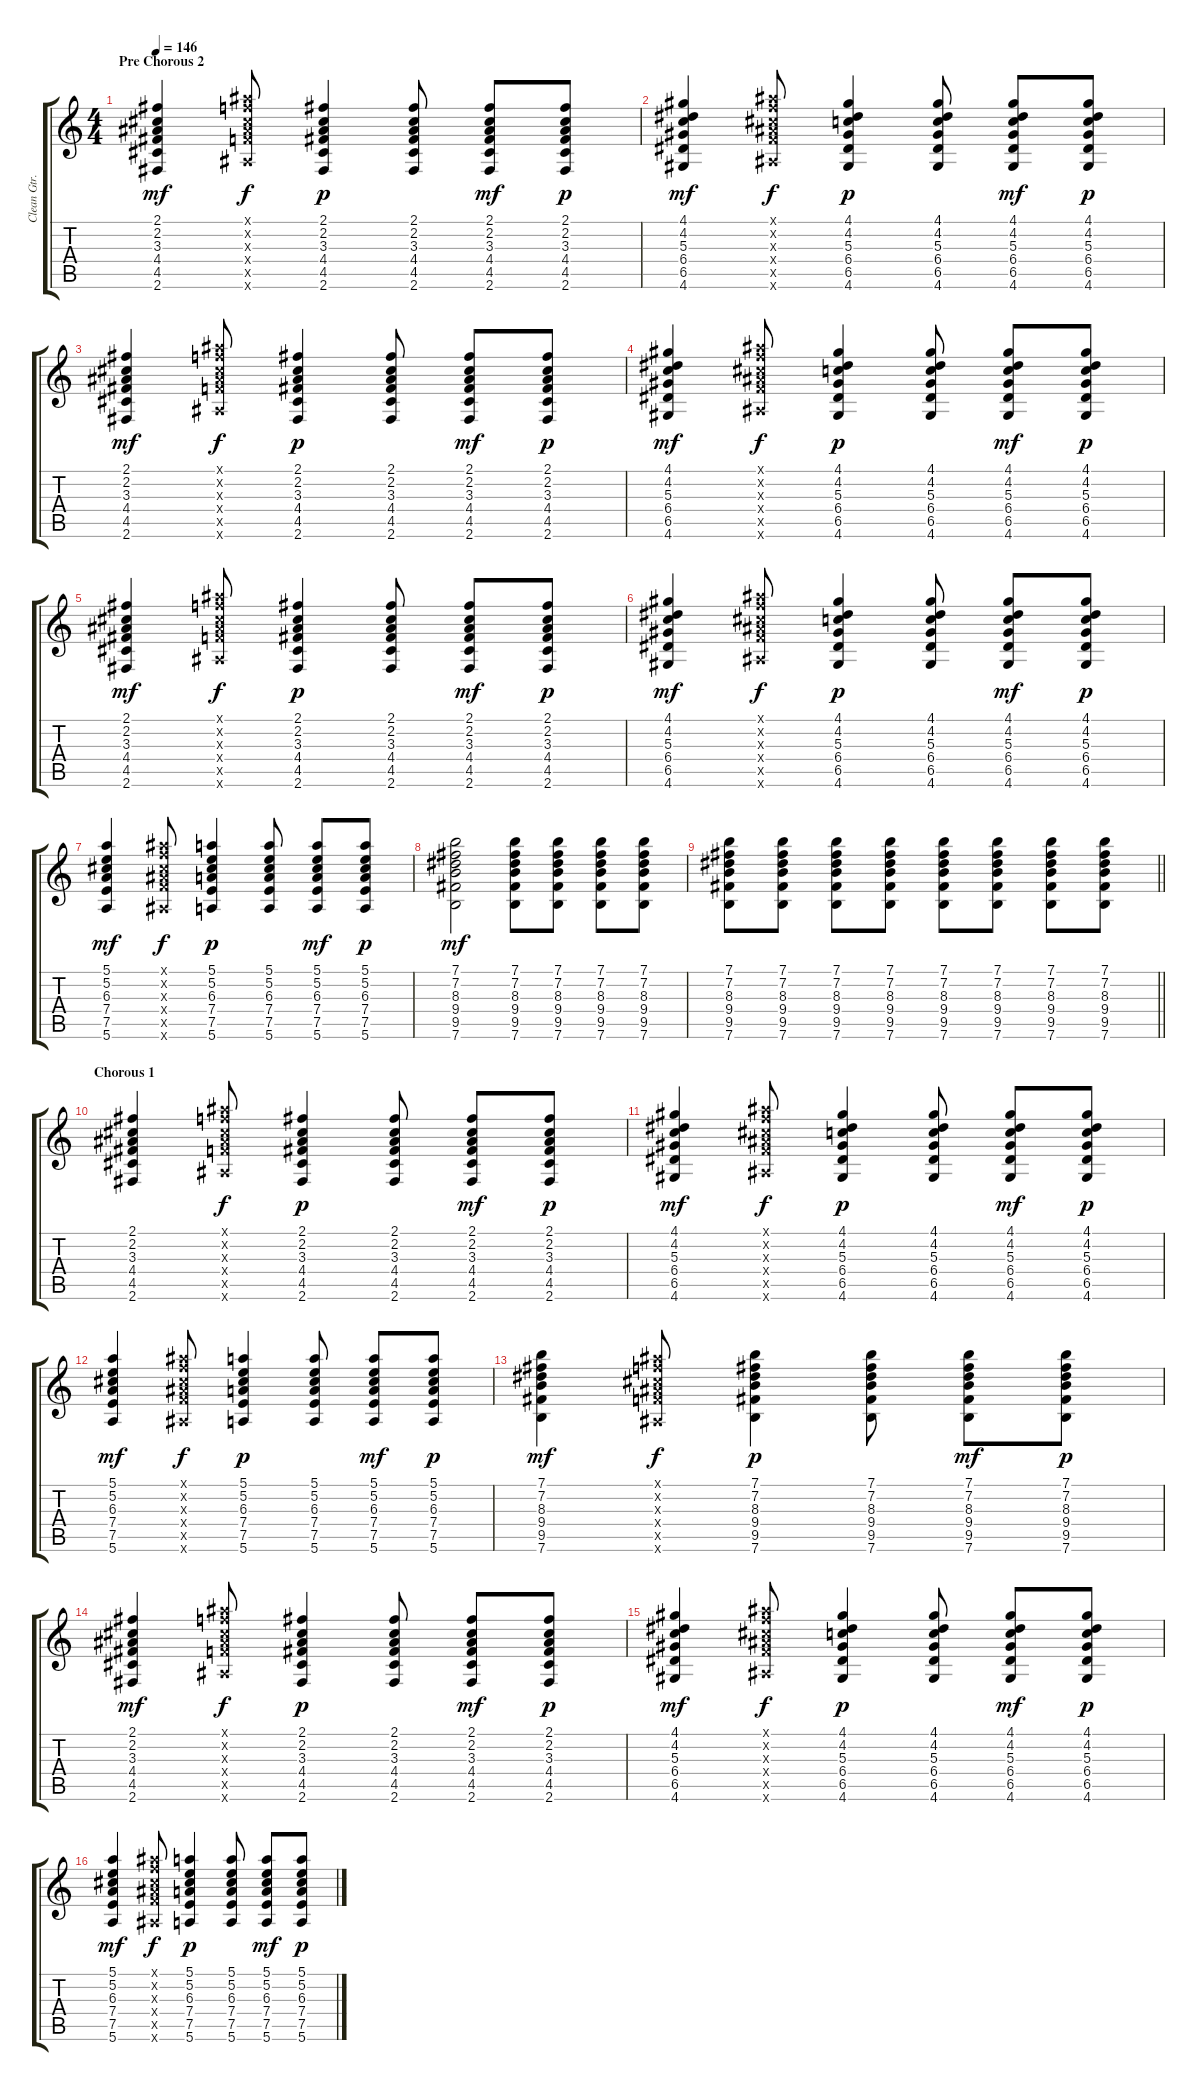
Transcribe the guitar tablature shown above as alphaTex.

\track ("Clean Gtr." "Clean Gtr.") {instrument electricguitarclean}
\staff {score tabs}
\tuning (E4 B3 G3 D3 A2 E2) {hide}
\ts (4 4)
\section ("" "Pre Chorous 2")
\tempo 146
\clef g2
\ks c
(2.1 2.2 3.3 4.4 4.5 2.6).4{dy mf} (6.1{x} 6.2{x} 6.3{x} 8.4{x} 8.5{x} 6.6{x}).8{dy f} (2.1 2.2 3.3 4.4 4.5 2.6).4{dy p} (2.1 2.2 3.3 4.4 4.5 2.6).8 (2.1 2.2 3.3 4.4 4.5 2.6).8{dy mf} (2.1 2.2 3.3 4.4 4.5 2.6).8{dy p} |
(4.1 4.2 5.3 6.4 6.5 4.6).4{dy mf} (6.1{x} 6.2{x} 6.3{x} 8.4{x} 8.5{x} 6.6{x}).8{dy f} (4.1 4.2 5.3 6.4 6.5 4.6).4{dy p} (4.1 4.2 5.3 6.4 6.5 4.6).8 (4.1 4.2 5.3 6.4 6.5 4.6).8{dy mf} (4.1 4.2 5.3 6.4 6.5 4.6).8{dy p} |
(2.1 2.2 3.3 4.4 4.5 2.6).4{dy mf} (6.1{x} 6.2{x} 6.3{x} 8.4{x} 8.5{x} 6.6{x}).8{dy f} (2.1 2.2 3.3 4.4 4.5 2.6).4{dy p} (2.1 2.2 3.3 4.4 4.5 2.6).8 (2.1 2.2 3.3 4.4 4.5 2.6).8{dy mf} (2.1 2.2 3.3 4.4 4.5 2.6).8{dy p} |
(4.1 4.2 5.3 6.4 6.5 4.6).4{dy mf} (6.1{x} 6.2{x} 6.3{x} 8.4{x} 8.5{x} 6.6{x}).8{dy f} (4.1 4.2 5.3 6.4 6.5 4.6).4{dy p} (4.1 4.2 5.3 6.4 6.5 4.6).8 (4.1 4.2 5.3 6.4 6.5 4.6).8{dy mf} (4.1 4.2 5.3 6.4 6.5 4.6).8{dy p} |
(2.1 2.2 3.3 4.4 4.5 2.6).4{dy mf} (6.1{x} 6.2{x} 6.3{x} 8.4{x} 8.5{x} 6.6{x}).8{dy f} (2.1 2.2 3.3 4.4 4.5 2.6).4{dy p} (2.1 2.2 3.3 4.4 4.5 2.6).8 (2.1 2.2 3.3 4.4 4.5 2.6).8{dy mf} (2.1 2.2 3.3 4.4 4.5 2.6).8{dy p} |
(4.1 4.2 5.3 6.4 6.5 4.6).4{dy mf} (6.1{x} 6.2{x} 6.3{x} 8.4{x} 8.5{x} 6.6{x}).8{dy f} (4.1 4.2 5.3 6.4 6.5 4.6).4{dy p} (4.1 4.2 5.3 6.4 6.5 4.6).8 (4.1 4.2 5.3 6.4 6.5 4.6).8{dy mf} (4.1 4.2 5.3 6.4 6.5 4.6).8{dy p} |
(5.1 5.2 6.3 7.4 7.5 5.6).4{dy mf} (6.1{x} 6.2{x} 6.3{x} 8.4{x} 8.5{x} 6.6{x}).8{dy f} (5.1 5.2 6.3 7.4 7.5 5.6).4{dy p} (5.1 5.2 6.3 7.4 7.5 5.6).8 (5.1 5.2 6.3 7.4 7.5 5.6).8{dy mf} (5.1 5.2 6.3 7.4 7.5 5.6).8{dy p} |
(7.1 7.2 8.3 9.4 9.5 7.6).2{dy mf} (7.1 7.2 8.3 9.4 9.5 7.6).8 (7.1 7.2 8.3 9.4 9.5 7.6).8 (7.1 7.2 8.3 9.4 9.5 7.6).8 (7.1 7.2 8.3 9.4 9.5 7.6).8 |
\barLineRight lightlight
(7.1 7.2 8.3 9.4 9.5 7.6).8 (7.1 7.2 8.3 9.4 9.5 7.6).8 (7.1 7.2 8.3 9.4 9.5 7.6).8 (7.1 7.2 8.3 9.4 9.5 7.6).8 (7.1 7.2 8.3 9.4 9.5 7.6).8 (7.1 7.2 8.3 9.4 9.5 7.6).8 (7.1 7.2 8.3 9.4 9.5 7.6).8 (7.1 7.2 8.3 9.4 9.5 7.6).8 |
\section ("" "Chorous 1")
(2.1 2.2 3.3 4.4 4.5 2.6).4 (6.1{x} 6.2{x} 6.3{x} 8.4{x} 8.5{x} 6.6{x}).8{dy f} (2.1 2.2 3.3 4.4 4.5 2.6).4{dy p} (2.1 2.2 3.3 4.4 4.5 2.6).8 (2.1 2.2 3.3 4.4 4.5 2.6).8{dy mf} (2.1 2.2 3.3 4.4 4.5 2.6).8{dy p} |
(4.1 4.2 5.3 6.4 6.5 4.6).4{dy mf} (6.1{x} 6.2{x} 6.3{x} 8.4{x} 8.5{x} 6.6{x}).8{dy f} (4.1 4.2 5.3 6.4 6.5 4.6).4{dy p} (4.1 4.2 5.3 6.4 6.5 4.6).8 (4.1 4.2 5.3 6.4 6.5 4.6).8{dy mf} (4.1 4.2 5.3 6.4 6.5 4.6).8{dy p} |
(5.1 5.2 6.3 7.4 7.5 5.6).4{dy mf} (6.1{x} 6.2{x} 6.3{x} 8.4{x} 8.5{x} 6.6{x}).8{dy f} (5.1 5.2 6.3 7.4 7.5 5.6).4{dy p} (5.1 5.2 6.3 7.4 7.5 5.6).8 (5.1 5.2 6.3 7.4 7.5 5.6).8{dy mf} (5.1 5.2 6.3 7.4 7.5 5.6).8{dy p} |
(7.1 7.2 8.3 9.4 9.5 7.6).4{dy mf} (6.1{x} 6.2{x} 6.3{x} 8.4{x} 8.5{x} 6.6{x}).8{dy f} (7.1 7.2 8.3 9.4 9.5 7.6).4{dy p} (7.1 7.2 8.3 9.4 9.5 7.6).8 (7.1 7.2 8.3 9.4 9.5 7.6).8{dy mf} (7.1 7.2 8.3 9.4 9.5 7.6).8{dy p} |
(2.1 2.2 3.3 4.4 4.5 2.6).4{dy mf} (6.1{x} 6.2{x} 6.3{x} 8.4{x} 8.5{x} 6.6{x}).8{dy f} (2.1 2.2 3.3 4.4 4.5 2.6).4{dy p} (2.1 2.2 3.3 4.4 4.5 2.6).8 (2.1 2.2 3.3 4.4 4.5 2.6).8{dy mf} (2.1 2.2 3.3 4.4 4.5 2.6).8{dy p} |
(4.1 4.2 5.3 6.4 6.5 4.6).4{dy mf} (6.1{x} 6.2{x} 6.3{x} 8.4{x} 8.5{x} 6.6{x}).8{dy f} (4.1 4.2 5.3 6.4 6.5 4.6).4{dy p} (4.1 4.2 5.3 6.4 6.5 4.6).8 (4.1 4.2 5.3 6.4 6.5 4.6).8{dy mf} (4.1 4.2 5.3 6.4 6.5 4.6).8{dy p} |
(5.1 5.2 6.3 7.4 7.5 5.6).4{dy mf} (6.1{x} 6.2{x} 6.3{x} 8.4{x} 8.5{x} 6.6{x}).8{dy f} (5.1 5.2 6.3 7.4 7.5 5.6).4{dy p} (5.1 5.2 6.3 7.4 7.5 5.6).8 (5.1 5.2 6.3 7.4 7.5 5.6).8{dy mf} (5.1 5.2 6.3 7.4 7.5 5.6).8{dy p}
